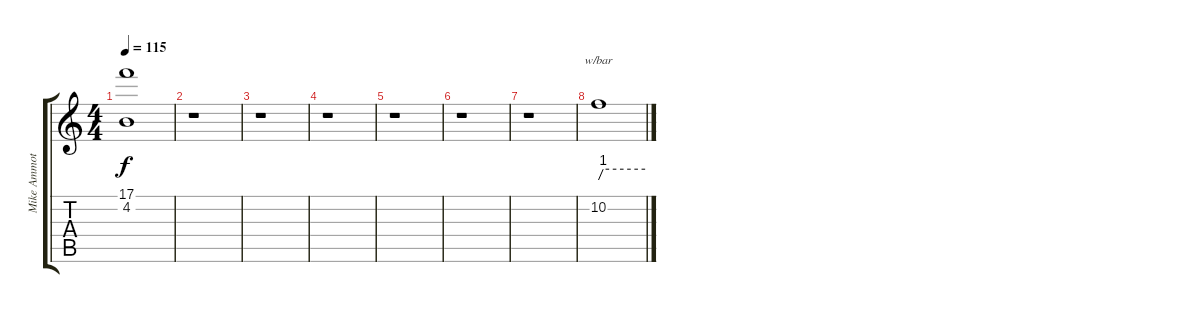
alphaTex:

\track ("Mike Ammot (lead)" "Mike Ammot") {instrument overdrivenguitar}
\staff {score tabs}
\tuning (C4 G3 Eb3 Bb2 F2 C2) {hide}
\ts (4 4)
\tempo 115
\clef g2
\ks c
(17.1{t} 4.2{t}).1{dy f} |
r.1 |
r.1 |
r.1 |
r.1 |
r.1 |
r.1 |
10.2.1{tbe (custom default 0 0 6 4 60 4)}
